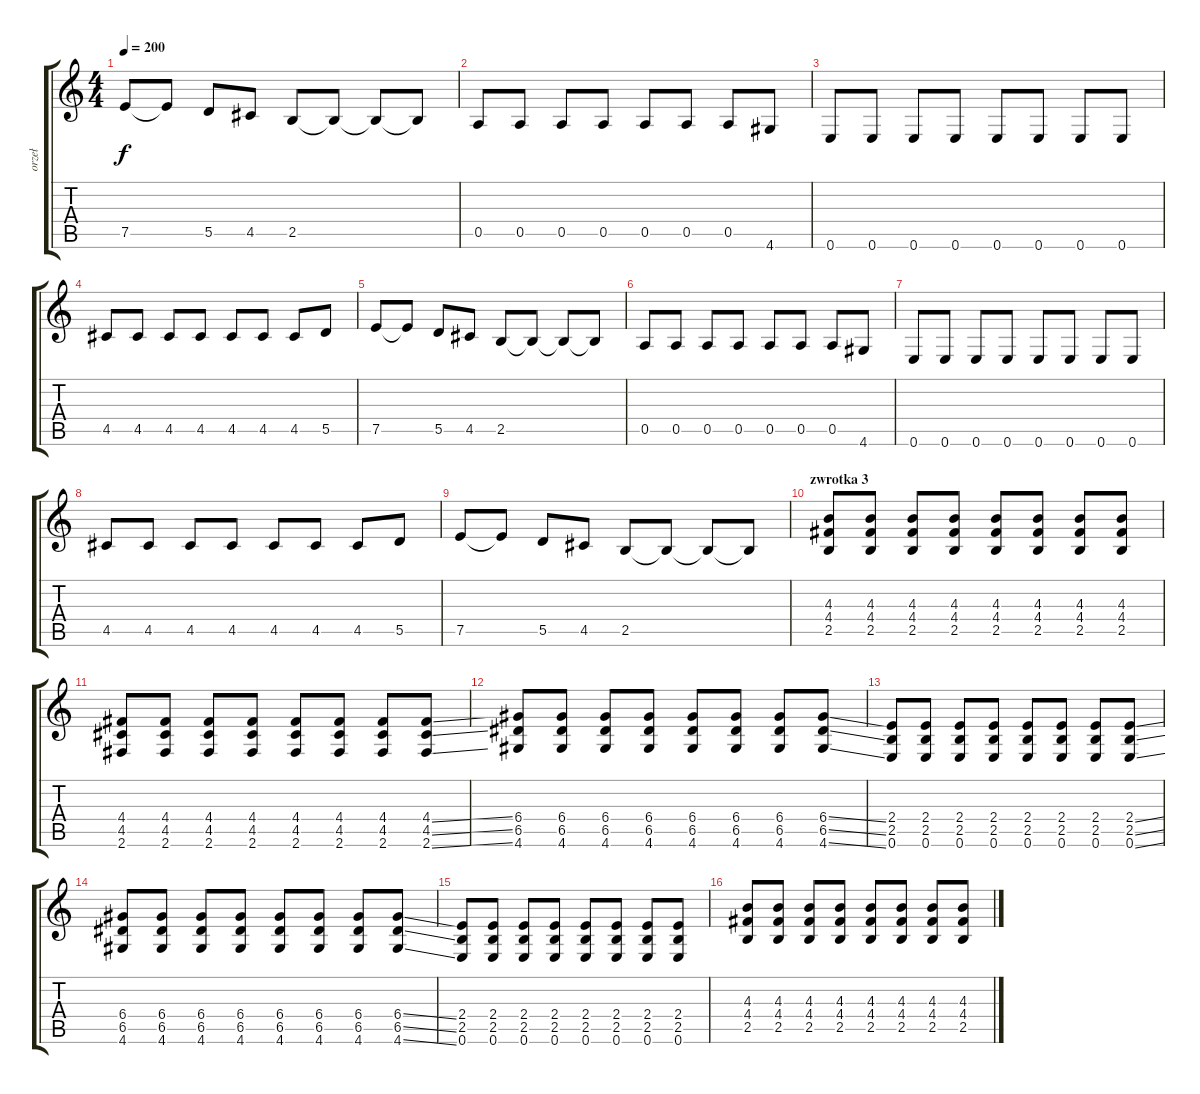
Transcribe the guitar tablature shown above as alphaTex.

\track ("orzeł" "orzeł") {instrument overdrivenguitar}
\staff {score tabs}
\tuning (E4 B3 G3 D3 A2 E2) {hide}
\ts (4 4)
\tempo 200
\clef g2
\ks c
7.5.8{dy f} 7.5{t}.8 5.5.8 4.5.8 2.5.8 2.5{t}.8 2.5{t}.8 2.5{t}.8 |
0.5.8 0.5.8 0.5.8 0.5.8 0.5.8 0.5.8 0.5.8 4.6.8 |
0.6.8 0.6.8 0.6.8 0.6.8 0.6.8 0.6.8 0.6.8 0.6.8 |
4.5.8 4.5.8 4.5.8 4.5.8 4.5.8 4.5.8 4.5.8 5.5.8 |
7.5.8 7.5{t}.8 5.5.8 4.5.8 2.5.8 2.5{t}.8 2.5{t}.8 2.5{t}.8 |
0.5.8 0.5.8 0.5.8 0.5.8 0.5.8 0.5.8 0.5.8 4.6.8 |
0.6.8 0.6.8 0.6.8 0.6.8 0.6.8 0.6.8 0.6.8 0.6.8 |
4.5.8 4.5.8 4.5.8 4.5.8 4.5.8 4.5.8 4.5.8 5.5.8 |
7.5.8 7.5{t}.8 5.5.8 4.5.8 2.5.8 2.5{t}.8 2.5{t}.8 2.5{t}.8 |
\section ("" "zwrotka 3")
(4.3 4.4 2.5).8 (4.3 4.4 2.5).8 (4.3 4.4 2.5).8 (4.3 4.4 2.5).8 (4.3 4.4 2.5).8 (4.3 4.4 2.5).8 (4.3 4.4 2.5).8 (4.3 4.4 2.5).8 |
(4.4 4.5 2.6).8 (4.4 4.5 2.6).8 (4.4 4.5 2.6).8 (4.4 4.5 2.6).8 (4.4 4.5 2.6).8 (4.4 4.5 2.6).8 (4.4 4.5 2.6).8 (4.4{ss} 4.5{ss} 2.6{ss}).8 |
(6.4 6.5 4.6).8 (6.4 6.5 4.6).8 (6.4 6.5 4.6).8 (6.4 6.5 4.6).8 (6.4 6.5 4.6).8 (6.4 6.5 4.6).8 (6.4 6.5 4.6).8 (6.4{ss} 6.5{ss} 4.6{ss}).8 |
(2.4 2.5 0.6).8 (2.4 2.5 0.6).8 (2.4 2.5 0.6).8 (2.4 2.5 0.6).8 (2.4 2.5 0.6).8 (2.4 2.5 0.6).8 (2.4 2.5 0.6).8 (2.4{ss} 2.5{ss} 0.6{ss}).8 |
(6.4 6.5 4.6).8 (6.4 6.5 4.6).8 (6.4 6.5 4.6).8 (6.4 6.5 4.6).8 (6.4 6.5 4.6).8 (6.4 6.5 4.6).8 (6.4 6.5 4.6).8 (6.4{ss} 6.5{ss} 4.6{ss}).8 |
(2.4 2.5 0.6).8 (2.4 2.5 0.6).8 (2.4 2.5 0.6).8 (2.4 2.5 0.6).8 (2.4 2.5 0.6).8 (2.4 2.5 0.6).8 (2.4 2.5 0.6).8 (2.4 2.5 0.6).8 |
(4.3 4.4 2.5).8 (4.3 4.4 2.5).8 (4.3 4.4 2.5).8 (4.3 4.4 2.5).8 (4.3 4.4 2.5).8 (4.3 4.4 2.5).8 (4.3 4.4 2.5).8 (4.3 4.4 2.5).8
